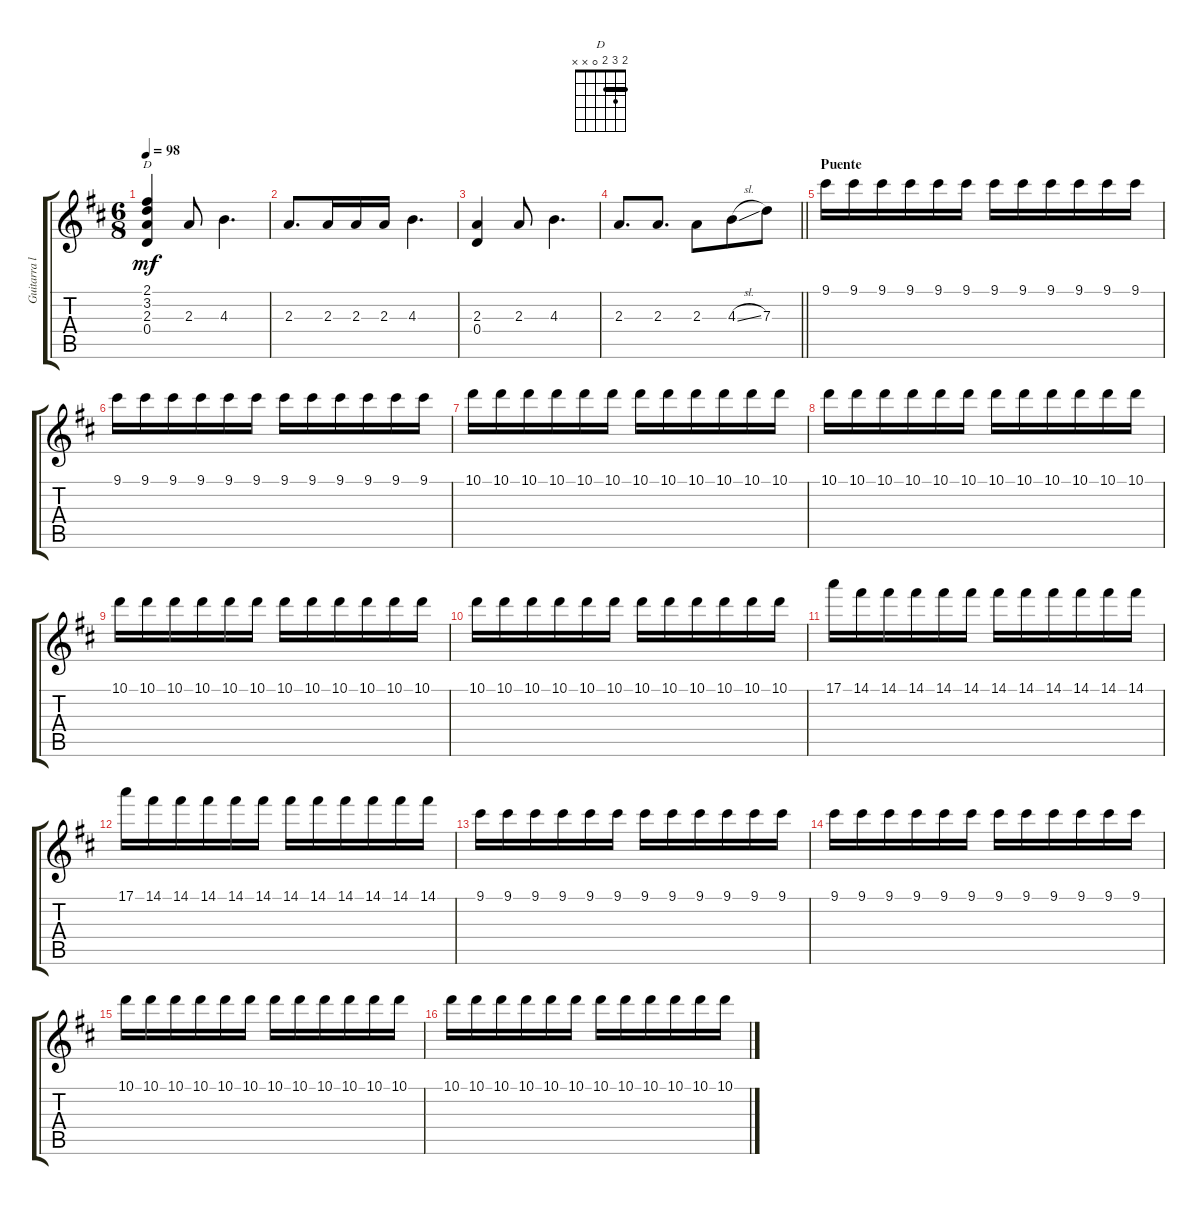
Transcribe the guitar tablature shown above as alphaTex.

\track ("Guitarra limpia" "Guitarra l") {instrument electricguitarclean}
\staff {score tabs}
\tuning (E4 B3 G3 D3 A2 E2) {hide}
\chord ("D" 2 3 2 0 x x) {barre 2}
\ts (6 8)
\tempo 98
\clef g2
\ks d
(2.1 3.2 2.3 0.4).4{ch "D" dy mf} 2.3.8 4.3.4{d} |
2.3.8{d} 2.3.16 2.3.16 2.3.16 4.3.4{d} |
(2.3 0.4).4 2.3.8 4.3.4{d} |
\barLineRight lightlight
2.3.8{d} 2.3.8{d} 2.3.8 4.3{sl}.8 7.3.8 |
\section ("" "Puente")
9.1.16 9.1.16 9.1.16 9.1.16 9.1.16 9.1.16 9.1.16 9.1.16 9.1.16 9.1.16 9.1.16 9.1.16 |
9.1.16 9.1.16 9.1.16 9.1.16 9.1.16 9.1.16 9.1.16 9.1.16 9.1.16 9.1.16 9.1.16 9.1.16 |
10.1.16 10.1.16 10.1.16 10.1.16 10.1.16 10.1.16 10.1.16 10.1.16 10.1.16 10.1.16 10.1.16 10.1.16 |
10.1.16 10.1.16 10.1.16 10.1.16 10.1.16 10.1.16 10.1.16 10.1.16 10.1.16 10.1.16 10.1.16 10.1.16 |
10.1.16 10.1.16 10.1.16 10.1.16 10.1.16 10.1.16 10.1.16 10.1.16 10.1.16 10.1.16 10.1.16 10.1.16 |
10.1.16 10.1.16 10.1.16 10.1.16 10.1.16 10.1.16 10.1.16 10.1.16 10.1.16 10.1.16 10.1.16 10.1.16 |
17.1.16 14.1.16 14.1.16 14.1.16 14.1.16 14.1.16 14.1.16 14.1.16 14.1.16 14.1.16 14.1.16 14.1.16 |
17.1.16 14.1.16 14.1.16 14.1.16 14.1.16 14.1.16 14.1.16 14.1.16 14.1.16 14.1.16 14.1.16 14.1.16 |
9.1.16 9.1.16 9.1.16 9.1.16 9.1.16 9.1.16 9.1.16 9.1.16 9.1.16 9.1.16 9.1.16 9.1.16 |
9.1.16 9.1.16 9.1.16 9.1.16 9.1.16 9.1.16 9.1.16 9.1.16 9.1.16 9.1.16 9.1.16 9.1.16 |
10.1.16 10.1.16 10.1.16 10.1.16 10.1.16 10.1.16 10.1.16 10.1.16 10.1.16 10.1.16 10.1.16 10.1.16 |
10.1.16 10.1.16 10.1.16 10.1.16 10.1.16 10.1.16 10.1.16 10.1.16 10.1.16 10.1.16 10.1.16 10.1.16
